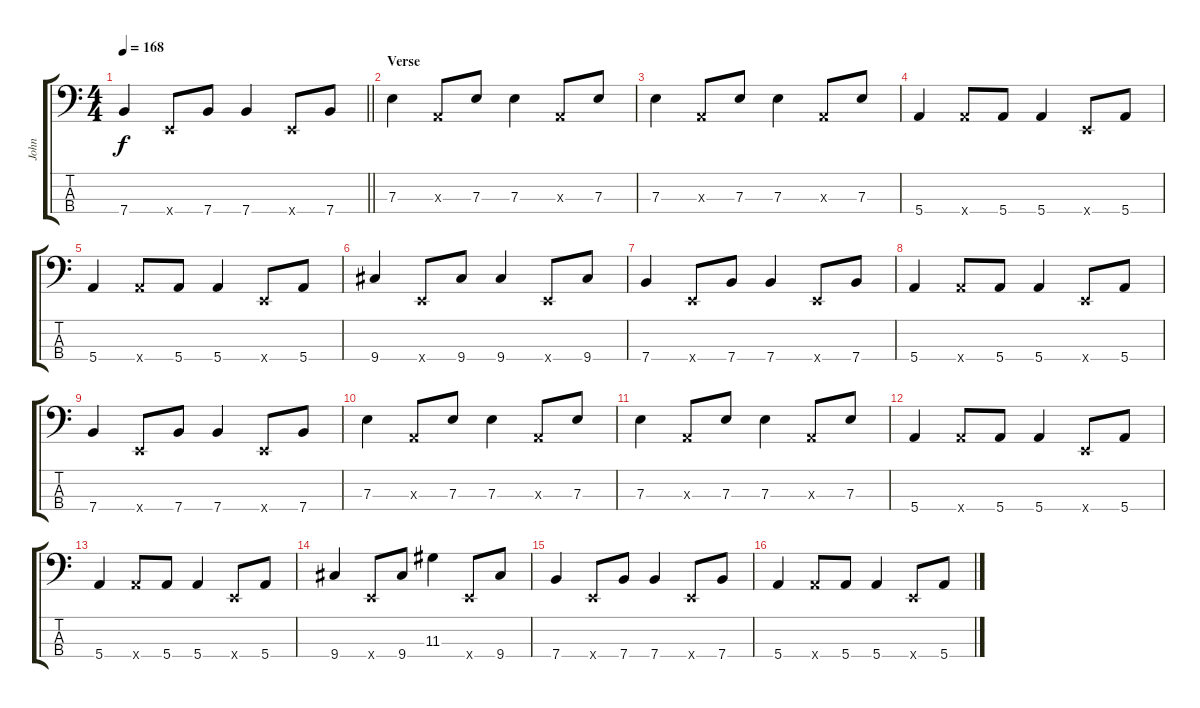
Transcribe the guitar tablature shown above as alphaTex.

\track ("John" "John") {instrument electricbasspick}
\staff {score tabs}
\tuning (G2 D2 A1 E1) {hide}
\ts (4 4)
\tempo 168
\clef f4
\barLineRight lightlight
\ks c
7.4.4{dy f} 0.4{x}.8 7.4.8 7.4.4 0.4{x}.8 7.4.8 |
\section ("" "Verse")
7.3.4 0.3{x}.8 7.3.8 7.3.4 0.3{x}.8 7.3.8 |
7.3.4 0.3{x}.8 7.3.8 7.3.4 0.3{x}.8 7.3.8 |
5.4.4 5.4{x}.8 5.4.8 5.4.4 0.4{x}.8 5.4.8 |
5.4.4 5.4{x}.8 5.4.8 5.4.4 0.4{x}.8 5.4.8 |
9.4.4 0.4{x}.8 9.4.8 9.4.4 0.4{x}.8 9.4.8 |
7.4.4 0.4{x}.8 7.4.8 7.4.4 0.4{x}.8 7.4.8 |
5.4.4 5.4{x}.8 5.4.8 5.4.4 0.4{x}.8 5.4.8 |
7.4.4 0.4{x}.8 7.4.8 7.4.4 0.4{x}.8 7.4.8 |
7.3.4 0.3{x}.8 7.3.8 7.3.4 0.3{x}.8 7.3.8 |
7.3.4 0.3{x}.8 7.3.8 7.3.4 0.3{x}.8 7.3.8 |
5.4.4 5.4{x}.8 5.4.8 5.4.4 0.4{x}.8 5.4.8 |
5.4.4 5.4{x}.8 5.4.8 5.4.4 0.4{x}.8 5.4.8 |
9.4.4 0.4{x}.8 9.4.8 11.3.4 0.4{x}.8 9.4.8 |
7.4.4 0.4{x}.8 7.4.8 7.4.4 0.4{x}.8 7.4.8 |
5.4.4 5.4{x}.8 5.4.8 5.4.4 0.4{x}.8 5.4.8
